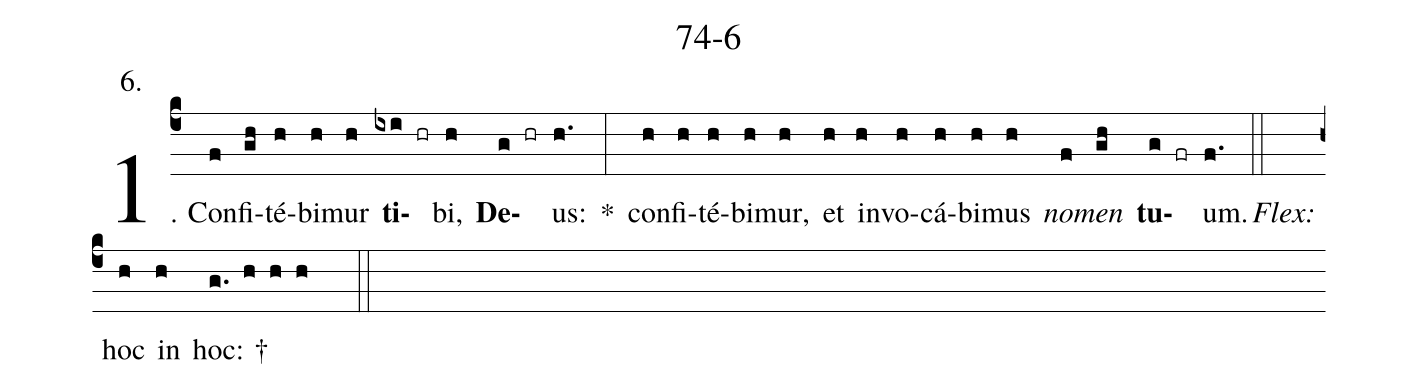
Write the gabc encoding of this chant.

name: 74-6;
annotation: 6.;
%%
(c4)1. Con(f)fi(gh)té(h)bi(h)mur(h) <b>ti</b>(ixi hr)bi,(h) <b>De</b>(g hr)us:(h.) *(:) con(h)fi(h)té(h)bi(h)mur,(h) et(h) in(h)vo(h)cá(h)bi(h)mus(h) <i>no</i>(f)<i>men</i>(gh) <b>tu</b>(g fr)um.(f.) (::)
<i>Flex:</i>()  hoc(h) in(h) hoc: †(g. h h h  ::)
